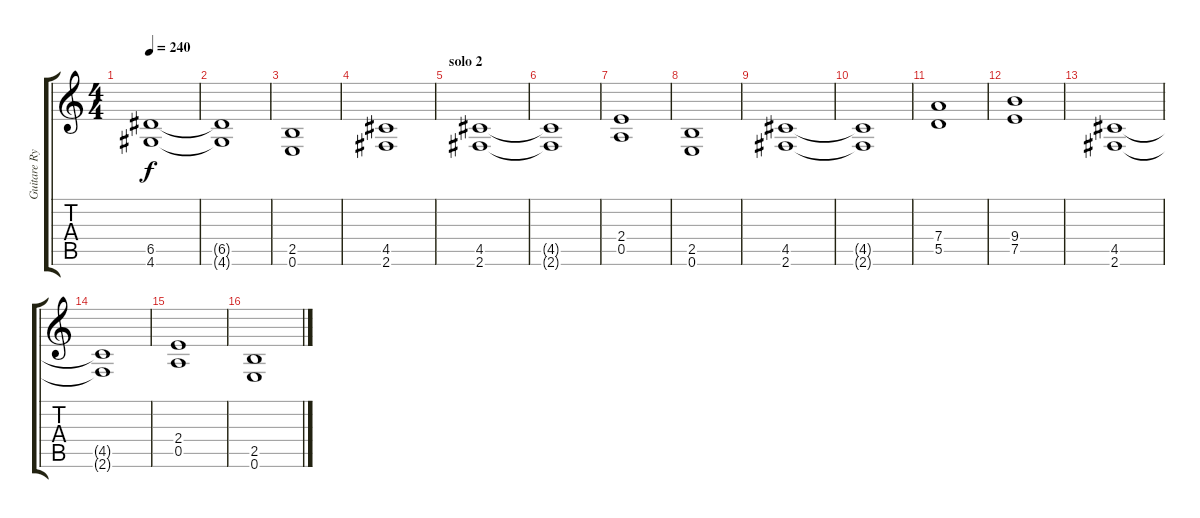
\track ("Guitare Rythme" "Guitare Ry") {instrument overdrivenguitar}
\staff {score tabs}
\tuning (E4 B3 G3 D3 A2 E2) {hide}
\ts (4 4)
\tempo 240
\clef g2
\ks c
(6.5 4.6).1{dy f} |
(6.5{t} 4.6{t}).1 |
(2.5 0.6).1 |
(4.5 2.6).1 |
\section ("" "solo 2")
(4.5 2.6).1 |
(4.5{t} 2.6{t}).1 |
(2.4 0.5).1 |
(2.5 0.6).1 |
(4.5 2.6).1 |
(4.5{t} 2.6{t}).1 |
(7.4 5.5).1 |
(9.4 7.5).1 |
(4.5 2.6).1 |
(4.5{t} 2.6{t}).1 |
(2.4 0.5).1 |
(2.5 0.6).1
